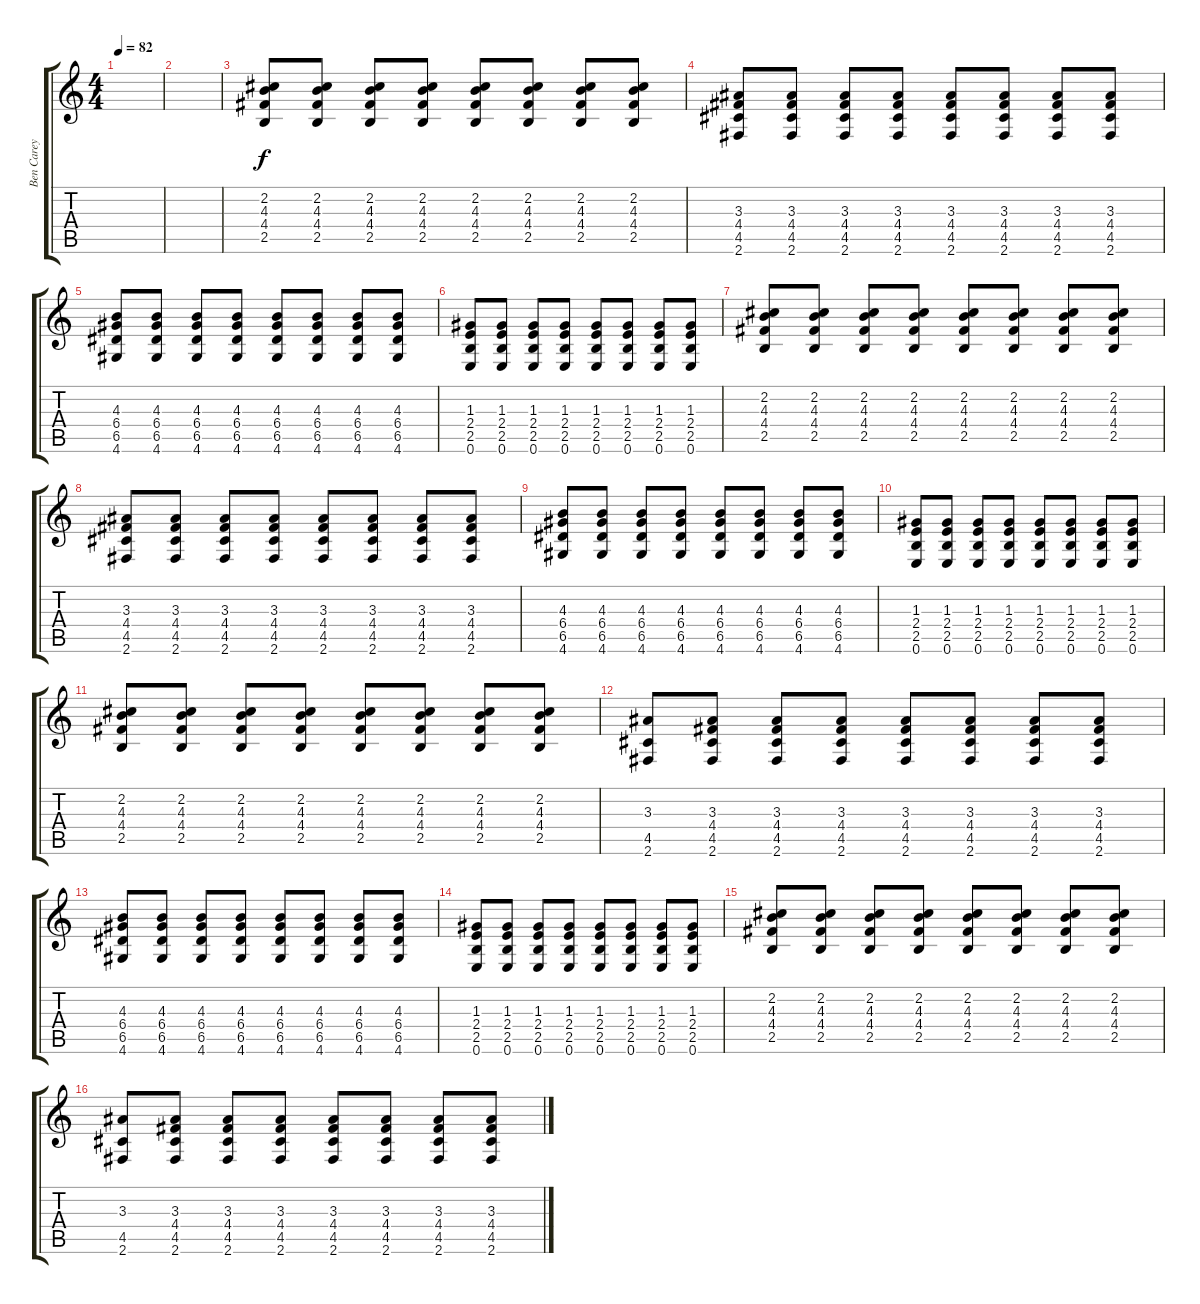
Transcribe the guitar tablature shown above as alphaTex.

\track ("Ben Carey [Guitar]" "Ben Carey ") {instrument acousticguitarsteel}
\staff {score tabs}
\tuning (E4 B3 G3 D3 A2 E2) {hide}
\ts (4 4)
\tempo 82
\clef g2
\ks c
|
|
(2.2 4.3 4.4 2.5).8{volume 8} (2.2 4.3 4.4 2.5).8 (2.2 4.3 4.4 2.5).8 (2.2 4.3 4.4 2.5).8 (2.2 4.3 4.4 2.5).8 (2.2 4.3 4.4 2.5).8 (2.2 4.3 4.4 2.5).8 (2.2 4.3 4.4 2.5).8 |
(3.3 4.4 4.5 2.6).8 (3.3 4.4 4.5 2.6).8 (3.3 4.4 4.5 2.6).8 (3.3 4.4 4.5 2.6).8 (3.3 4.4 4.5 2.6).8 (3.3 4.4 4.5 2.6).8 (3.3 4.4 4.5 2.6).8 (3.3 4.4 4.5 2.6).8 |
(4.3 6.4 6.5 4.6).8 (4.3 6.4 6.5 4.6).8 (4.3 6.4 6.5 4.6).8 (4.3 6.4 6.5 4.6).8 (4.3 6.4 6.5 4.6).8 (4.3 6.4 6.5 4.6).8 (4.3 6.4 6.5 4.6).8 (4.3 6.4 6.5 4.6).8 |
(1.3 2.4 2.5 0.6).8 (1.3 2.4 2.5 0.6).8 (1.3 2.4 2.5 0.6).8 (1.3 2.4 2.5 0.6).8 (1.3 2.4 2.5 0.6).8 (1.3 2.4 2.5 0.6).8 (1.3 2.4 2.5 0.6).8 (1.3 2.4 2.5 0.6).8 |
(2.2 4.3 4.4 2.5).8 (2.2 4.3 4.4 2.5).8 (2.2 4.3 4.4 2.5).8 (2.2 4.3 4.4 2.5).8 (2.2 4.3 4.4 2.5).8 (2.2 4.3 4.4 2.5).8 (2.2 4.3 4.4 2.5).8 (2.2 4.3 4.4 2.5).8 |
(3.3 4.4 4.5 2.6).8 (3.3 4.4 4.5 2.6).8 (3.3 4.4 4.5 2.6).8 (3.3 4.4 4.5 2.6).8 (3.3 4.4 4.5 2.6).8 (3.3 4.4 4.5 2.6).8 (3.3 4.4 4.5 2.6).8 (3.3 4.4 4.5 2.6).8 |
(4.3 6.4 6.5 4.6).8 (4.3 6.4 6.5 4.6).8 (4.3 6.4 6.5 4.6).8 (4.3 6.4 6.5 4.6).8 (4.3 6.4 6.5 4.6).8 (4.3 6.4 6.5 4.6).8 (4.3 6.4 6.5 4.6).8 (4.3 6.4 6.5 4.6).8 |
(1.3 2.4 2.5 0.6).8 (1.3 2.4 2.5 0.6).8 (1.3 2.4 2.5 0.6).8 (1.3 2.4 2.5 0.6).8 (1.3 2.4 2.5 0.6).8 (1.3 2.4 2.5 0.6).8 (1.3 2.4 2.5 0.6).8 (1.3 2.4 2.5 0.6).8 |
(2.2 4.3 4.4 2.5).8 (2.2 4.3 4.4 2.5).8 (2.2 4.3 4.4 2.5).8 (2.2 4.3 4.4 2.5).8 (2.2 4.3 4.4 2.5).8 (2.2 4.3 4.4 2.5).8 (2.2 4.3 4.4 2.5).8 (2.2 4.3 4.4 2.5).8 |
(3.3 4.5 2.6).8 (3.3 4.4 4.5 2.6).8 (3.3 4.4 4.5 2.6).8 (3.3 4.4 4.5 2.6).8 (3.3 4.4 4.5 2.6).8 (3.3 4.4 4.5 2.6).8 (3.3 4.4 4.5 2.6).8 (3.3 4.4 4.5 2.6).8 |
(4.3 6.4 6.5 4.6).8 (4.3 6.4 6.5 4.6).8 (4.3 6.4 6.5 4.6).8 (4.3 6.4 6.5 4.6).8 (4.3 6.4 6.5 4.6).8 (4.3 6.4 6.5 4.6).8 (4.3 6.4 6.5 4.6).8 (4.3 6.4 6.5 4.6).8 |
(1.3 2.4 2.5 0.6).8 (1.3 2.4 2.5 0.6).8 (1.3 2.4 2.5 0.6).8 (1.3 2.4 2.5 0.6).8 (1.3 2.4 2.5 0.6).8 (1.3 2.4 2.5 0.6).8 (1.3 2.4 2.5 0.6).8 (1.3 2.4 2.5 0.6).8 |
(2.2 4.3 4.4 2.5).8 (2.2 4.3 4.4 2.5).8 (2.2 4.3 4.4 2.5).8 (2.2 4.3 4.4 2.5).8 (2.2 4.3 4.4 2.5).8 (2.2 4.3 4.4 2.5).8 (2.2 4.3 4.4 2.5).8 (2.2 4.3 4.4 2.5).8 |
(3.3 4.5 2.6).8 (3.3 4.4 4.5 2.6).8 (3.3 4.4 4.5 2.6).8 (3.3 4.4 4.5 2.6).8 (3.3 4.4 4.5 2.6).8 (3.3 4.4 4.5 2.6).8 (3.3 4.4 4.5 2.6).8 (3.3 4.4 4.5 2.6).8
